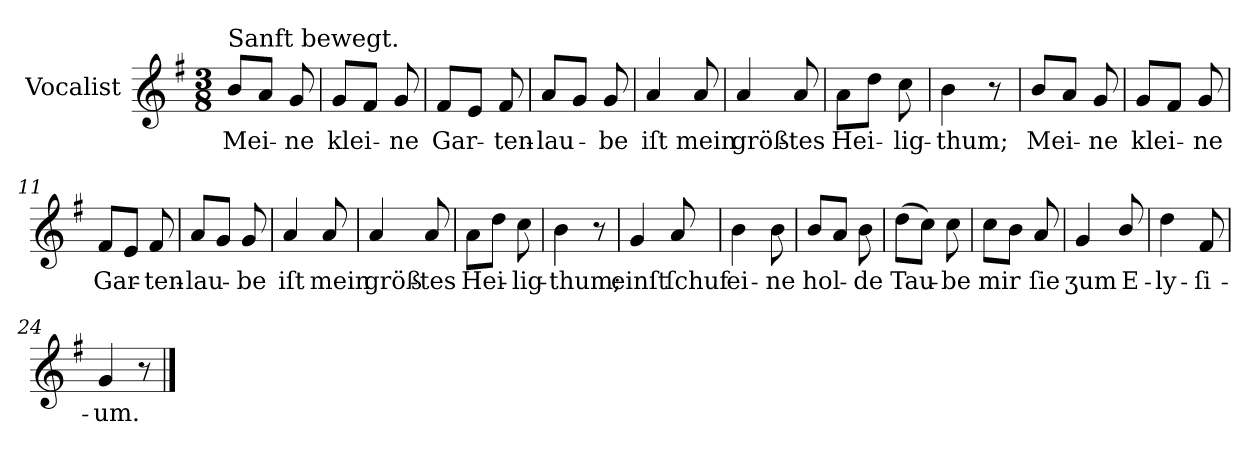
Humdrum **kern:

**kern	**text
*part1	*part1
*staff1	*staff1
*I"Vocalist	*
*clefG2	*
*k[f#]	*
*G:	*
*M3/8	*
=1	=1
!LO:TX:a:t=Sanft bewegt.	!
8bL	Mei-
8aJ	.
8g	-ne
=2	=2
8gL	klei-
8f#J	.
8g	-ne
=3	=3
8f#L	Gar-
8eJ	.
8f#	-ten-
=4	=4
8aL	-lau-
8gJ	.
8g	-be
=5	=5
4a	iſt
8a	mein
=6	=6
4a	größ-
8a	-tes
=7	=7
8aL	Hei-
8ddJ	.
8cc	-lig-
=8	=8
4b	-thum;
8r	.
=9	=9
8bL	Mei-
8aJ	.
8g	-ne
=10	=10
8gL	klei-
8f#J	.
8g	-ne
=11	=11
8f#L	Gar-
8eJ	.
8f#	-ten-
=12	=12
8aL	-lau-
8gJ	.
8g	-be
=13	=13
4a	iſt
8a	mein
=14	=14
4a	größ-
8a	-tes
=15	=15
8aL	Hei-
8ddJ	.
8cc	-lig-
=16	=16
4b	-thum;
8r	.
=17	=17
4g	einſt
8a	ſchuf
=18	=18
4b	ei-
8b	-ne
=19	=19
8bL	hol-
8aJ	.
8b	-de
=20	=20
(8ddL	Tau-
8ccJ)	.
8cc	-be
=21	=21
8ccL	mir
8bJ	.
8a	ſie
=22	=22
4g	ʒum
8b/	E-
=23	=23
4dd	-ly-
8f#	-ſi-
=24	=24
4g	-um.
8r	.
==	==
*-	*-
